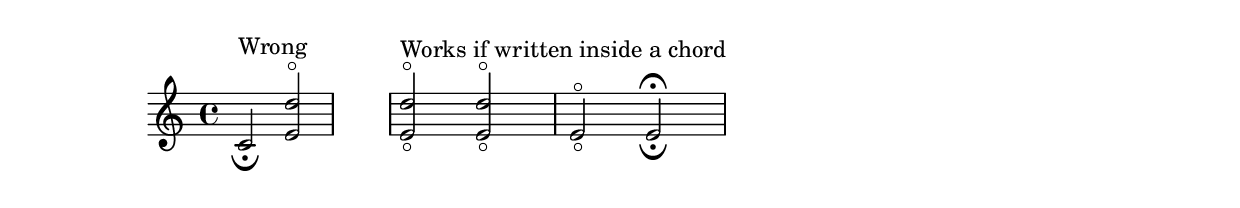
%% DO NOT EDIT this file manually; it was automatically
%% generated from the LilyPond Snippet Repository
%% (http://lsr.di.unimi.it).
%%
%% Make any changes in the LSR itself, or in
%% `Documentation/snippets/new/`, then run
%% `scripts/auxiliar/makelsr.pl`.
%%
%% This file is in the public domain.

\version "2.24.0"

\header {
  lsrtags = "expressive-marks, tweaks-and-overrides, version-specific"

  texidoc = "
By default, LilyPond does not allow the same articulation (e.g., an
accent, a fermata, a flageolet, etc.) to be displayed above and below a
note. For example, @code{c4_\\fermata^\\fermata} only shows a fermata
below. The fermata above gets simply ignored.

However, one can stick scripts (just like fingerings) inside a chord,
which means it is possible to have as many articulations as desired.
This approach has the advantage that it ignores the stem and positions
the articulation relative to the note head. This can be seen in the
case of the flageolets in the snippet. To mimic the behaviour of
scripts outside a chord, @code{'add-stem-support} would be required.

The solution is thus to write the note as a chord and add the
articulations inside of @code{<...>}, using the direction modifiers
@code{^} and @code{_} as appropriate.
"

  doctitle = "Showing the same articulation above and below a note or chord"
} % begin verbatim


\relative c' {
  <>^"Wrong"
  c2_\fermata^\fermata % The second fermata is ignored!
  <e d'>2^\flageolet_\flageolet

  \stopStaff s1 \startStaff

  <>^"Works if written inside a chord"
  <e_\flageolet d'^\flageolet>2
  <e_\flageolet d'^\flageolet>2
  <e_\flageolet^\flageolet>2
  <e_\fermata^\fermata>2
}
